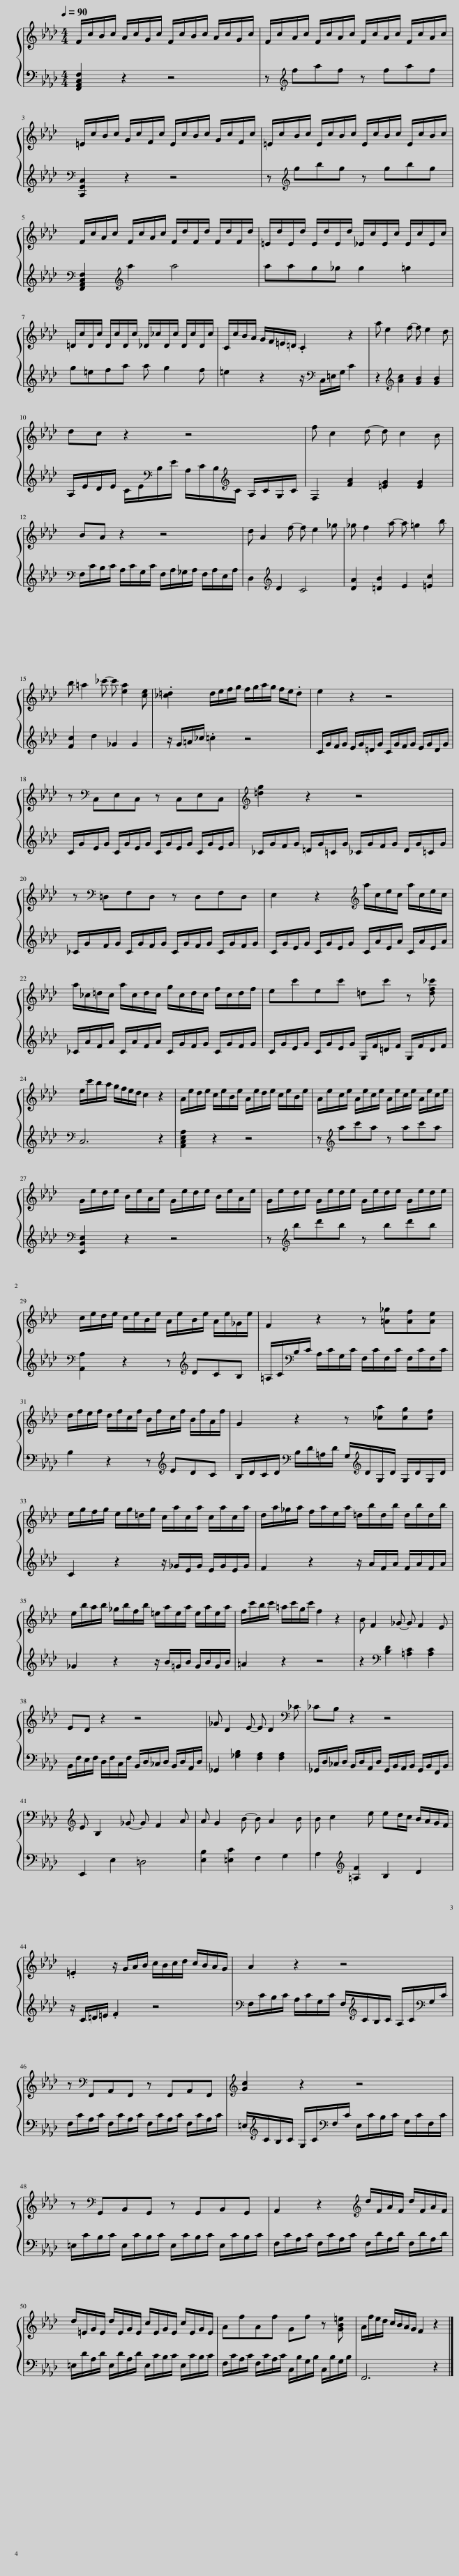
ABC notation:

X:1
%%score { 1 | 2 }
L:1/8
Q:1/4=90
M:4/4
I:linebreak $
K:Ab
V:1 treble
V:2 bass
V:1
 F/c/B/c/ A/c/G/c/ F/c/B/c/ A/c/G/c/ | F/c/A/c/ F/c/A/c/ F/c/A/c/ F/c/A/c/ |$ =E/c/B/c/ G/c/F/c/ E/c/B/c/ G/c/F/c/ | =E/c/B/c/ E/c/B/c/ E/c/B/c/ E/c/B/c/ |$ F/c/A/c/ F/c/A/c/ F/d/F/d/ F/d/F/d/ | %5
 =E/d/E/d/ E/d/E/d/ _E/c/E/c/ E/c/E/c/ |$ =D/c/D/c/ D/c/D/c/ _D/_c/D/c/ D/c/D/c/ | C/c/B/A/ G/F/=E/=D/ .C2 z2 | a e2 f- f e2 d |$ dc z2 z4 | %10
 f c2 d- d c2 B |$ BA z2 z4 | d A2 f- f e2 _g | _g f2 a- a =g2 b |$ b =a2 _c'- c' [ea]2 [ce] | %15
 .[_c=d]2 d/e/f/g/ f/g/a/g/ f/e/.d | e2 z2 z4 |$ z[K:bass] C,E,C, z C,E,C, |[K:treble] [=dg]2 z2 z4 |$ z[K:bass] =D,F,D, z D,F,D, | %20
 E,2 z2[K:treble] a/c/e/c/ a/c/e/c/ |$ a/_c/=d/c/ a/c/d/c/ g/c/d/c/ f/c/d/f/ | ec'ec' =dc' z [df_c'] |$ e/c'/b/a/ g/f/e/d/ c2 z2 | A/e/d/e/ c/e/B/e/ A/e/d/e/ c/e/B/e/ | %25
 A/e/c/e/ A/e/c/e/ A/e/c/e/ A/e/c/e/ |$ G/e/d/e/ B/e/A/e/ G/e/d/e/ B/e/A/e/ | G/e/d/e/ G/e/d/e/ G/e/d/e/ G/e/d/e/ |$ c/e/d/e/ c/e/B/e/ A/e/B/e/ A/e/_G/e/ | F2 z2 z [=A_g][Af][Ae] |$ %30
 d/f/e/f/ d/f/c/f/ B/f/c/f/ B/f/A/f/ | G2 z2 z [_ca][cg][cf] |$ e/g/f/g/ e/g/=d/g/ c/a/c/a/ c/a/c/a/ | d/a/_g/a/ f/a/e/a/ =d/b/d/b/ d/b/d/b/ |$ e/b/a/b/ _g/b/f/b/ =e/a/e/a/ e/a/e/a/ | %35
 f/c'/b/c'/ =a/c'/g/c'/ f2 z2 | B F2 _G- G F2 E |$ ED z2 z4 | _G D2 E- E D2[K:bass] _C | _CB, z2 z4 |$ %40
[K:treble] E B,2 _G- G F2 A | A G2 B- B A2 B | B c2 e ed/c/ B/A/G/F/ |$ .=E2 z/ G/A/B/ c/B/c/d/ c/B/A/G/ | A2 z2 z4 |$ %45
 z[K:bass] F,,A,,F,, z F,,A,,F,, |[K:treble] [Gc]2 z2 z4 |$ z[K:bass] G,,B,,G,, z G,,B,,G,, | A,,2 z2[K:treble] d/F/A/F/ d/F/A/F/ |$ d/=E/G/E/ d/E/G/E/ c/E/G/E/ c/E/G/E/ | %50
 AfAf Gf z [GB=e] | A/f/e/d/ c/B/A/G/ F2 z2 |] %52
V:2
 [F,,A,,C,F,]2 z2 z4 | z[K:treble] faf z faf |$[K:bass] [C,,G,,C,]2 z2 z4 | z[K:treble] gbg z gbg |$[K:bass] [F,,A,,C,F,]2[K:treble] a2 a4 | %5
 aag_g g2 =g2 |$ g=efa a g2 f | =e2 z2 z/[K:bass] C,/=E,/G,/ C2 | z2[K:treble] [Ac]2 [GB]2 [GB]2 |$ A,/E/D/E/ C/E/[K:bass]B,/E/ A,/C/B,/[K:treble]C/ A,/C/G,/C/ | %10
 F,2 [FA]2 [=EG]2 [EG]2 |$[K:bass] F,/C/B,/C/ A,/C/G,/C/ F,/A,/_G,/A,/ F,/A,/E,/A,/ | D,2[K:treble] D2 C4 | [DA]2 [=DB]2 E2 [=Ec]2 |$ [Fc]2 d2 _G2 G2 | %15
 z/ G/=A/_c/ .=c2 z4 | C/G/F/G/ E/G/=D/G/ C/G/F/G/ E/G/D/G/ |$ C/G/E/G/ C/G/E/G/ C/G/E/G/ C/G/E/G/ | _C/G/F/G/ =D/G/=C/G/ _C/G/F/G/ D/G/=C/G/ |$ _C/G/F/G/ C/G/F/G/ C/G/F/G/ C/G/F/G/ | %20
 C/G/E/G/ C/G/E/G/ C/A/E/A/ C/A/E/A/ |$ _C/A/F/A/ C/A/F/A/ C/G/F/G/ C/G/F/G/ | C/G/E/G/ C/G/E/G/ G,/F/=D/F/ G,/F/D/F/ |$[K:bass] C,6 z2 | [A,,C,E,A,]2 z2 z4 | %25
 z[K:treble] ac'a z ac'a |$[K:bass] [E,,B,,E,]2 z2 z4 | z[K:treble] bd'b z bd'b |$[K:bass] [A,,A,]2 z2 z[K:treble] DCB, | =A,/C/[K:bass]B,/C/ A,/C/G,/C/ F,/C/F,/C/ F,/C/F,/C/ |$ %30
 B,2 z2 z[K:treble] EDC | B,/D/C/D/[K:bass] B,/D/=A,/D/ G,/[K:treble]D/G,/D/ G,/D/G,/D/ |$ C2 z2 z/ _G/E/G/ E/G/E/G/ | F2 z2 z/ A/F/A/ F/A/F/A/ |$ _G2 z2 z/ B/=G/B/ G/B/G/B/ | %35
 =A2 z2 z4 | z2[K:bass] [B,D]2 [=A,C]2 [A,C]2 |$ B,,/F,/E,/F,/ D,/F,/C,/F,/ B,,/D,/_C,/D,/ B,,/D,/A,,/D,/ | _G,,2 [_G,B,]2 [F,A,]2 [F,A,]2 | _G,,/D,/_C,/D,/ B,,/D,/A,,/D,/ G,,/B,,/A,,/B,,/ G,,/B,,/F,,/B,,/ |$ %40
 E,,2 E,2 =D,4 | [E,B,]2 [=E,C]2 F,2 G,2 | A,2[K:treble] [=A,F]2 B,2 D2 |$ z/ C/=D/=E/ .F2 z4 |[K:bass] F,/C/B,/C/ A,/C/G,/C/ F,/[K:treble]C/B,/C/ A,/C/[K:bass]G,/C/ |$ %45
 F,/C/A,/C/ F,/C/A,/C/ F,/C/A,/C/ F,/C/A,/C/ | =E,/[K:treble]C/B,/C/ G,/C/[K:bass]F,/C/ E,/C/B,/C/ G,/C/F,/C/ |$ =E,/C/B,/C/ E,/C/B,/C/ E,/C/B,/C/ E,/C/B,/C/ | F,/C/A,/C/ F,/C/A,/C/ F,/D/A,/D/ F,/D/A,/D/ |$ =E,/D/A,/D/ E,/D/A,/D/ E,/C/B,/C/ E,/C/B,/C/ | %50
 F,/C/A,/C/ F,/C/A,/C/ C,/B,/G,/B,/ C,/B,/G,/B,/ | F,,6 z2 |] %52
